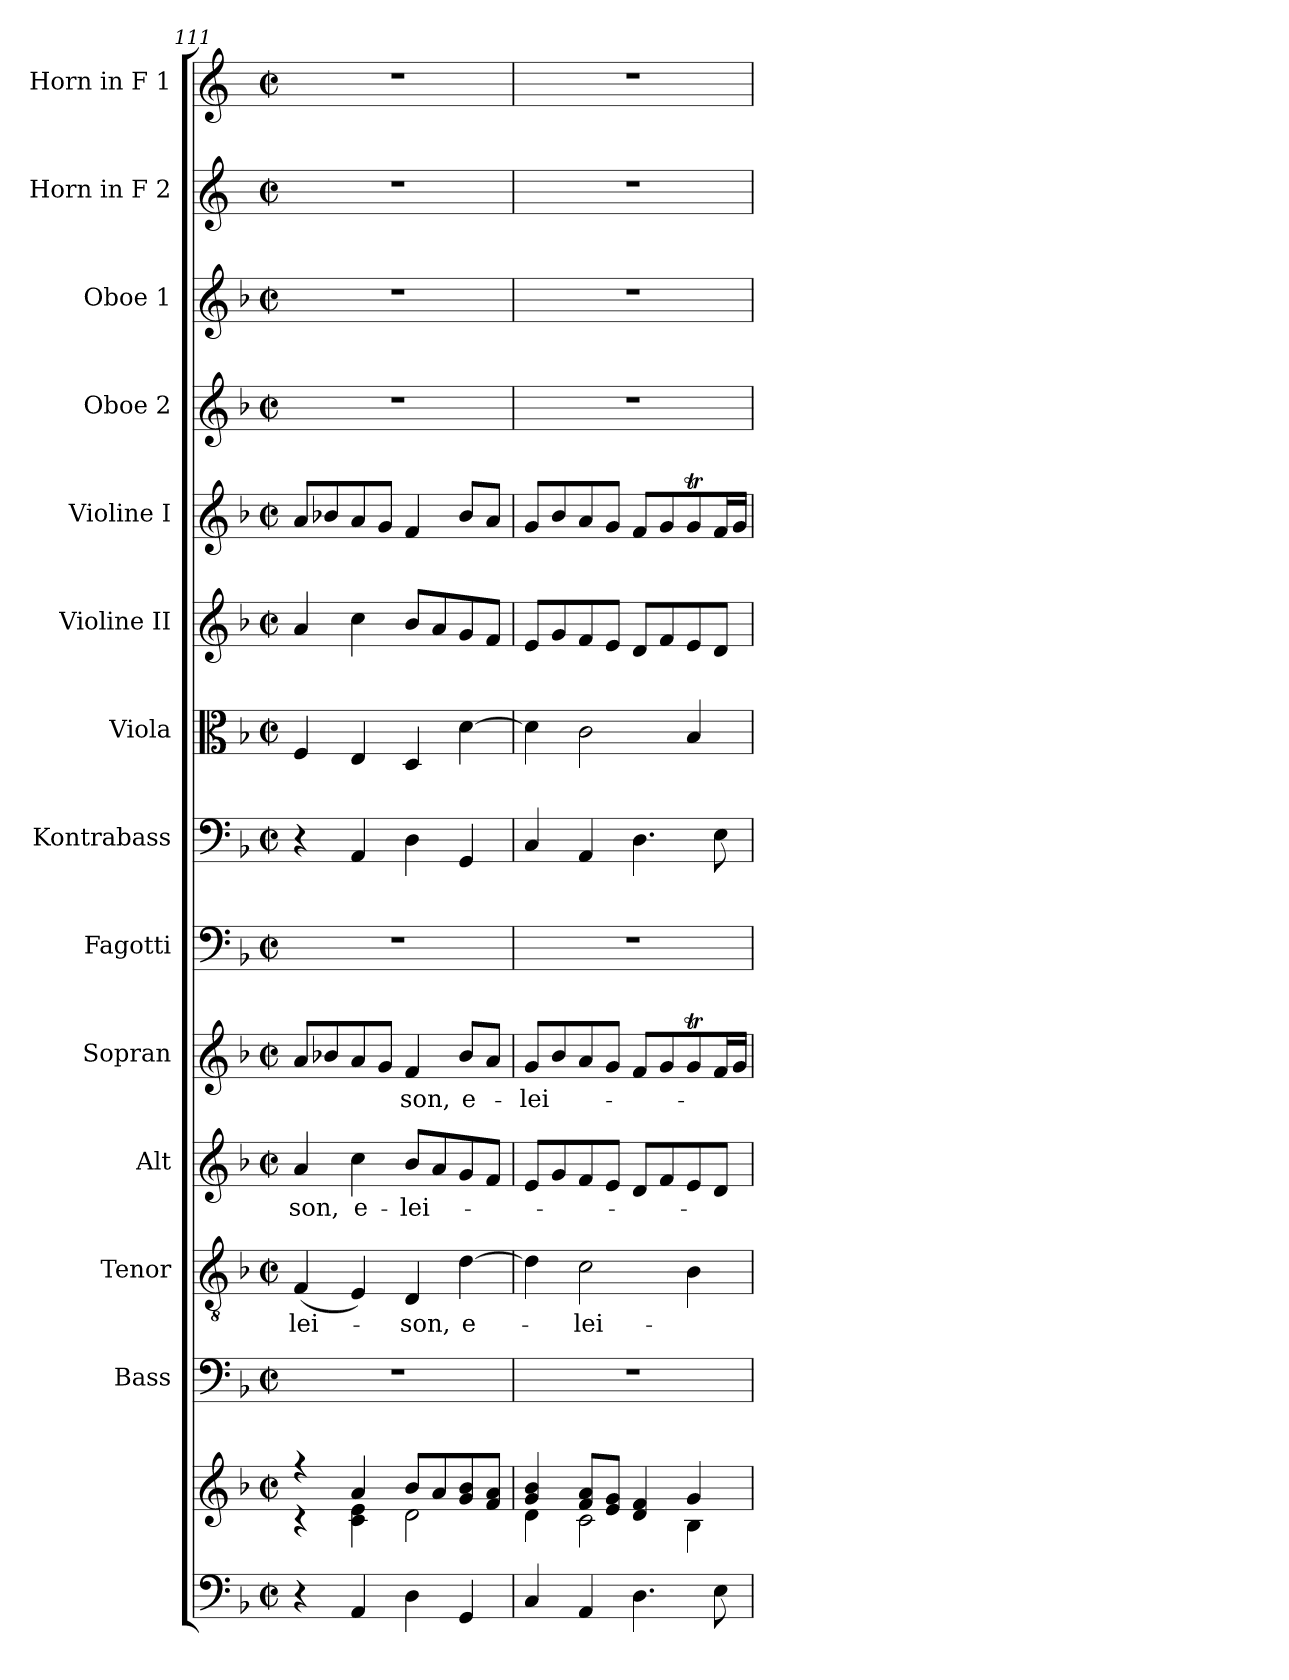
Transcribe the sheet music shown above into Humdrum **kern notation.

**kern	**kern	**kern	**kern	**text	**kern	**text	**kern	**text	**kern	**kern	**kern	**kern	**kern	**kern	**kern	**kern	**kern
*part14	*part14	*part13	*part12	*part12	*part11	*part11	*part10	*part10	*part9	*part8	*part7	*part6	*part5	*part4	*part3	*part2	*part1
*staff15	*staff14	*staff13	*staff12	*staff12	*staff11	*staff11	*staff10	*staff10	*staff9	*staff8	*staff7	*staff6	*staff5	*staff4	*staff3	*staff2	*staff1
*	*	*I"Bass	*I"Tenor	*	*I"Alt	*	*I"Sopran	*	*I"Fagotti	*I"Kontrabass	*I"Viola	*I"Violine II	*I"Violine I	*I"Oboe 2	*I"Oboe 1	*I"Horn in F 2	*I"Horn in F 1
*	*	*I'B.	*I'T.	*	*I'A.	*	*I'S.	*	*I'Fg.	*I'Kb.	*I'Vla.	*I'Vl. II	*I'Vl. I	*I'Ob. 2	*I'Ob. 1	*	*
*clefF4	*clefG2	*clefF4	*clefGv2	*	*clefG2	*	*clefG2	*	*clefF4	*clefF4	*clefC3	*clefG2	*clefG2	*clefG2	*clefG2	*clefG2	*clefG2
*	*	*	*	*	*	*	*	*	*	*ITrd7c12	*	*	*	*	*	*ITrd4c7	*ITrd4c7
*k[b-]	*k[b-]	*k[b-]	*k[b-]	*	*k[b-]	*	*k[b-]	*	*k[b-]	*k[b-]	*k[b-]	*k[b-]	*k[b-]	*k[b-]	*k[b-]	*k[b-]	*k[b-]
*F:	*F:	*F:	*F:	*	*F:	*	*F:	*	*F:	*F:	*F:	*F:	*F:	*F:	*F:	*F:	*F:
*M2/2	*M2/2	*M2/2	*M2/2	*	*M2/2	*	*M2/2	*	*M2/2	*M2/2	*M2/2	*M2/2	*M2/2	*M2/2	*M2/2	*M2/2	*M2/2
*met(c|)	*met(c|)	*met(c|)	*met(c|)	*	*met(c|)	*	*met(c|)	*	*met(c|)	*met(c|)	*met(c|)	*met(c|)	*met(c|)	*met(c|)	*met(c|)	*met(c|)	*met(c|)
=111	=111	=111	=111	=111	=111	=111	=111	=111	=111	=111	=111	=111	=111	=111	=111	=111	=111
*	*^	*	*	*	*	*	*	*	*	*	*	*	*	*	*	*	*
!	!	!	!	!	!LO:LY:b	!	!LO:LY:b	!	!	!	!	!	!	!	!	!	!	!
4r	4r	4r	1r	(<4F/	-lei-	4a/	-son,	8a/L	.	1r	4r	4F/	4a/	8a/L	1r	1r	1r	1r
.	.	.	.	.	.	.	.	8b-X/	.	.	.	.	.	8b-X/	.	.	.	.
!	!	!	!	!	!	!	!LO:LY:b	!	!	!	!	!	!	!	!	!	!	!
4AA/	4a/	4c\ 4e\	.	4E/)	.	4cc\	e-	8a/	.	.	4AAA/	4E/	4cc\	8a/	.	.	.	.
.	.	.	.	.	.	.	.	8g/J	.	.	.	.	.	8g/J	.	.	.	.
!	!	!	!	!	!LO:LY:b	!	!LO:LY:b	!	!LO:LY:b	!	!	!	!	!	!	!	!	!
4D\	8b-/L	2d\	.	4D/	-son,	8b-/L	-lei-	4f/	-son,	.	4DD\	4D/	8b-/L	4f/	.	.	.	.
.	8a/	.	.	.	.	8a/	.	.	.	.	.	.	8a/	.	.	.	.	.
!	!	!	!	!	!LO:LY:b	!	!	!	!LO:LY:b	!	!	!	!	!	!	!	!	!
4GG/	8g/ 8b-/	.	.	[4d\	e-	8g/	.	8b-/L	e-	.	4GGG/	[4d\	8g/	8b-/L	.	.	.	.
.	8f/ 8a/J	.	.	.	.	8f/J	.	8a/J	.	.	.	.	8f/J	8a/J	.	.	.	.
=112	=112	=112	=112	=112	=112	=112	=112	=112	=112	=112	=112	=112	=112	=112	=112	=112	=112	=112
!	!	!	!	!	!	!	!	!	!LO:LY:b	!	!	!	!	!	!	!	!	!
4C/	4g/ 4b-/	4d\	1r	4d\]	.	8e/L	.	8g/L	-lei-	1r	4CC/	4d\]	8e/L	8g/L	1r	1r	1r	1r
.	.	.	.	.	.	8g/	.	8b-/	.	.	.	.	8g/	8b-/	.	.	.	.
!	!	!	!	!	!LO:LY:b	!	!	!	!	!	!	!	!	!	!	!	!	!
4AA/	8f/ 8a/L	2c\	.	2c\	-lei-	8f/	.	8a/	.	.	4AAA/	2c\	8f/	8a/	.	.	.	.
.	8e/ 8g/J	.	.	.	.	8e/J	.	8g/J	.	.	.	.	8e/J	8g/J	.	.	.	.
4.D\	4d/ 4f/	.	.	.	.	8d/L	.	8f/L	.	.	4.DD\	.	8d/L	8f/L	.	.	.	.
.	.	.	.	.	.	8f/	.	8g/	.	.	.	.	8f/	8g/	.	.	.	.
.	4g/	4B-\	.	4B-\	.	8e/	.	8gT/	.	.	.	4B-/	8e/	8gT/	.	.	.	.
8E\	.	.	.	.	.	8d/J	.	16f/L	.	.	8EE\	.	8d/J	16f/L	.	.	.	.
.	.	.	.	.	.	.	.	16g/JJ	.	.	.	.	.	16g/JJ	.	.	.	.
*	*v	*v	*	*	*	*	*	*	*	*	*	*	*	*	*	*	*	*
=	=	=	=	=	=	=	=	=	=	=	=	=	=	=	=	=	=
*-	*-	*-	*-	*-	*-	*-	*-	*-	*-	*-	*-	*-	*-	*-	*-	*-	*-
